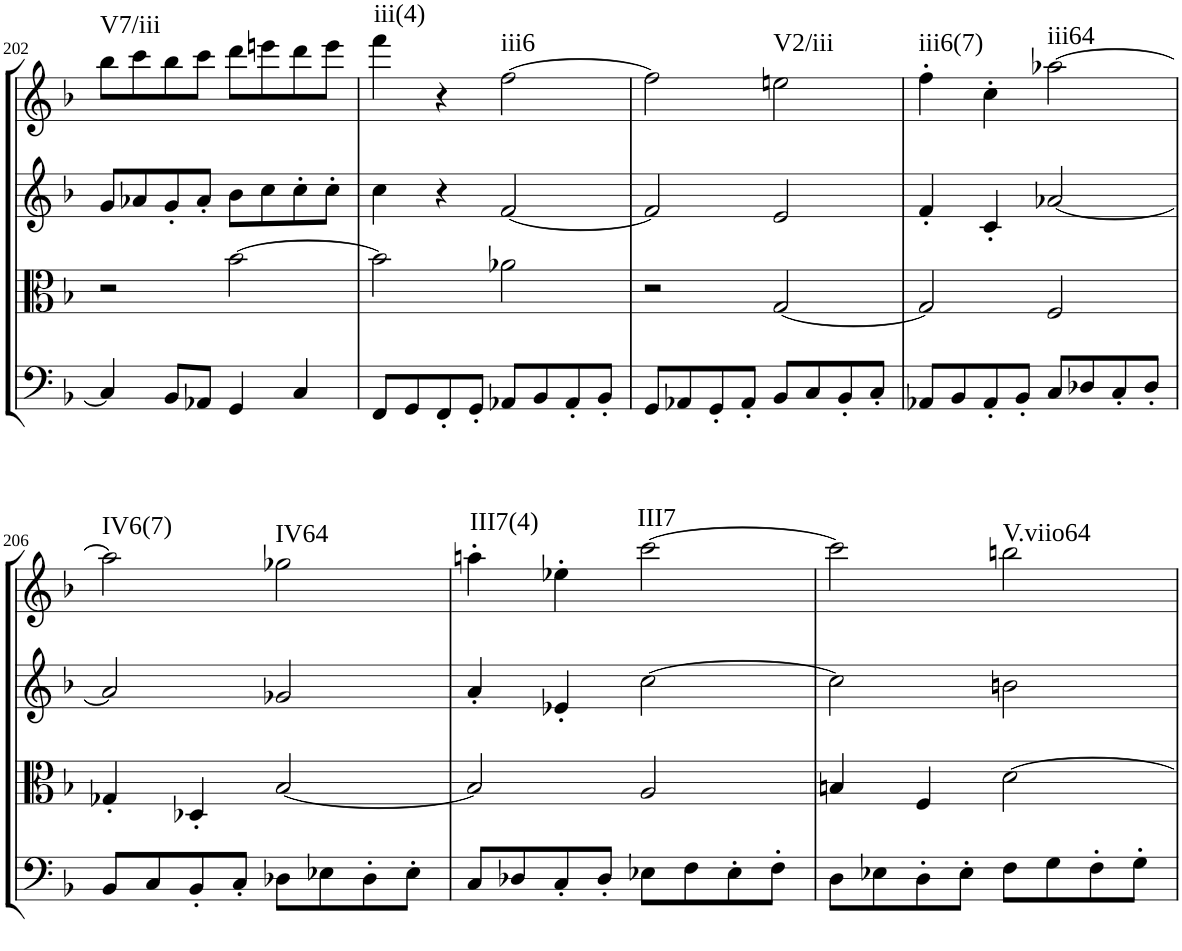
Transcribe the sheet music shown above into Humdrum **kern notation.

**kern	**kern	**kern	**kern	**harte
*part4	*part3	*part2	*part1	*part1
*staff4	*staff3	*staff2	*staff1	*
*I"Cello	*I"Viola	*I"2nd Violin	*I"1st Violin	*
*	*I'Vla	*I'Vln	*I'Vln	*
!!LO:PB:g=z
*clefF4	*clefC3	*clefG2	*clefG2	*
*k[b-]	*k[b-]	*k[b-]	*k[b-]	*
*M4/4	*M4/4	*M4/4	*M4/4	*
*met(c)	*met(c)	*met(c)	*met(c)	*
=202	=202	=202	=202	=202
!	!	!	!	!LO:H:kt=V7/iii
4C/]	2r	8g/L	8bb-\L	N
.	.	8a-X/	8ccc\	.
8BB-/L	.	8g'/	8bb-\	.
8AA-X/J	.	8a-'/J	8ccc\J	.
4GG/	[2b-\	8b-\L	8ddd\L	.
.	.	8cc\	8eeen\	.
4C/	.	8cc'\	8ddd\	.
.	.	8cc'\J	8eee\J	.
=203	=203	=203	=203	=203
!	!	!	!	!LO:H:kt=iii(4)
8FF/L	2b-\]	4cc\	4fff\	N
8GG/	.	.	.	.
8FF'/	.	4r	4r	.
8GG'/J	.	.	.	.
!	!	!	!	!LO:H:kt=iii6
8AA-X/L	2a-X\	[2f/	[2ff\	N
8BB-/	.	.	.	.
8AA-'/	.	.	.	.
8BB-'/J	.	.	.	.
=204	=204	=204	=204	=204
8GG/L	2r	2f/]	2ff\]	.
8AA-X/	.	.	.	.
8GG'/	.	.	.	.
8AA-'/J	.	.	.	.
!	!	!	!	!LO:H:kt=V2/iii
8BB-/L	[2G/	2e/	2een\	N
8C/	.	.	.	.
8BB-'/	.	.	.	.
8C'/J	.	.	.	.
=205	=205	=205	=205	=205
!	!	!	!	!LO:H:kt=iii6(7)
8AA-X/L	2G/]	4f'/	4ff'\	N
8BB-/	.	.	.	.
8AA-'/	.	4c'/	4cc'\	.
8BB-'/J	.	.	.	.
!	!	!	!	!LO:H:kt=iii64
8C/L	2F/	[2a-X/	[2aa-X\	N
8D-X/	.	.	.	.
8C'/	.	.	.	.
8D-'/J	.	.	.	.
!!LO:LB:g=z
=206	=206	=206	=206	=206
!	!	!	!	!LO:H:kt=IV6(7)
8BB-/L	4G-X'/	2a-/]	2aa-\]	N
8C/	.	.	.	.
8BB-'/	4D-X'/	.	.	.
8C'/J	.	.	.	.
!	!	!	!	!LO:H:kt=IV64
8D-X\L	[2B-/	2g-X/	2gg-X\	N
8E-X\	.	.	.	.
8D-'\	.	.	.	.
8E-'\J	.	.	.	.
=207	=207	=207	=207	=207
!	!	!	!	!LO:H:kt=III7(4)
8C/L	2B-/]	4a'/	4aan'\	N
8D-X/	.	.	.	.
8C'/	.	4e-X'/	4ee-X'\	.
8D-'/J	.	.	.	.
!	!	!	!	!LO:H:kt=III7
8E-X\L	2A/	[2cc\	[2ccc\	N
8F\	.	.	.	.
8E-'\	.	.	.	.
8F'\J	.	.	.	.
=208	=208	=208	=208	=208
8D\L	4Bn/	2cc\]	2ccc\]	.
8E-X\	.	.	.	.
8D'\	4F/	.	.	.
8E-'\J	.	.	.	.
!	!	!	!	!LO:H:kt=V.viio64
8F\L	[2d\	2bn\	2bbn\	N
8G\	.	.	.	.
8F'\	.	.	.	.
8G'\J	.	.	.	.
=	=	=	=	=
*-	*-	*-	*-	*-
